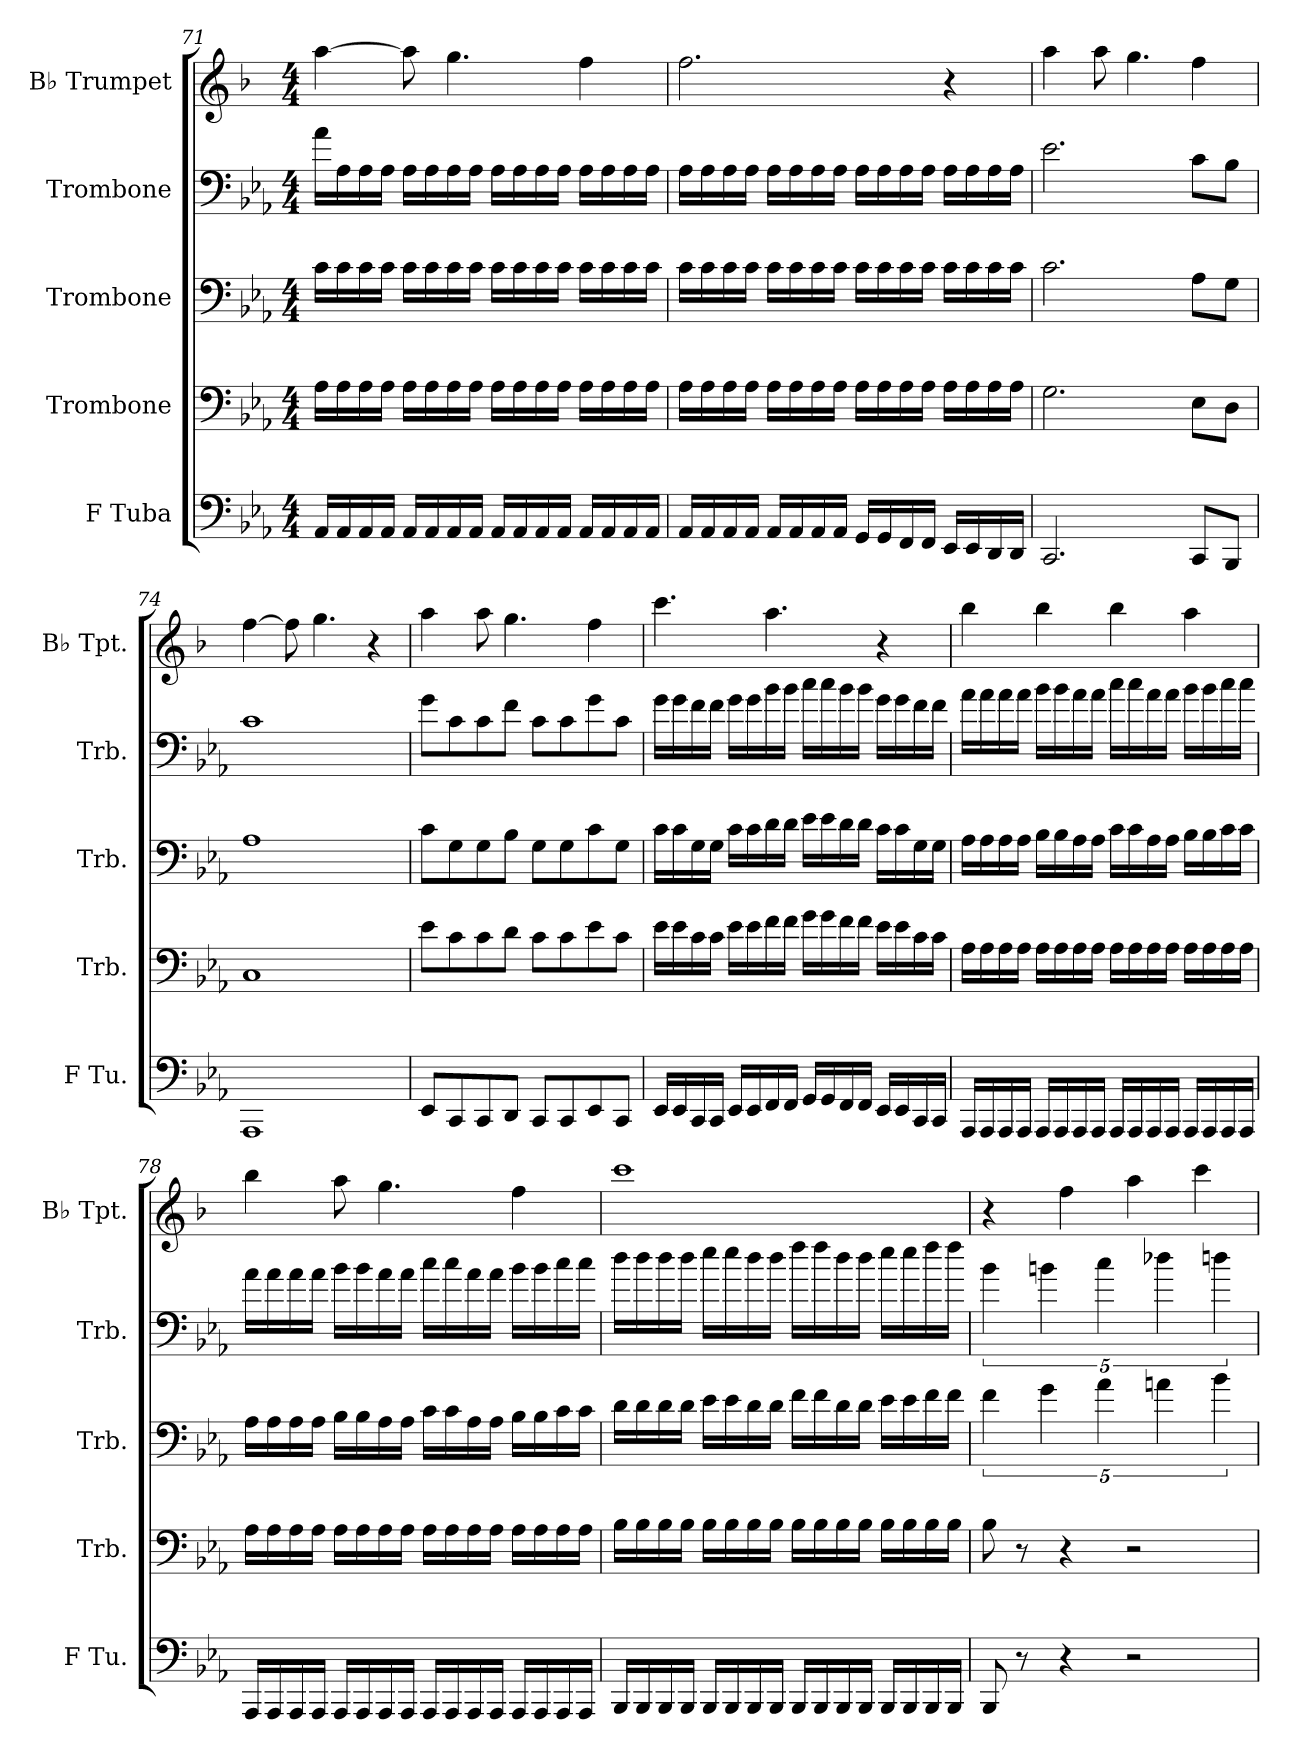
**kern	**kern	**kern	**kern	**kern
*part5	*part4	*part3	*part2	*part1
*staff5	*staff4	*staff3	*staff2	*staff1
*I"F Tuba	*I"Trombone	*I"Trombone	*I"Trombone	*I"B♭ Trumpet
*I'F Tu.	*I'Trb.	*I'Trb.	*I'Trb.	*I'B♭ Tpt.
!!LO:PB:g=z
*clefF4	*clefF4	*clefF4	*clefF4	*clefG2
*	*	*	*	*ITrd1c2
*k[b-e-a-]	*k[b-e-a-]	*k[b-e-a-]	*k[b-e-a-]	*k[b-e-a-]
*E-:	*E-:	*E-:	*E-:	*E-:
*M4/4	*M4/4	*M4/4	*M4/4	*M4/4
=71	=71	=71	=71	=71
16AA-/LL	16A-\LL	16c\LL	16a-\LL	[4gg\
16AA-/	16A-\	16c\	16A-\	.
16AA-/	16A-\	16c\	16A-\	.
16AA-/JJ	16A-\JJ	16c\JJ	16A-\JJ	.
16AA-/LL	16A-\LL	16c\LL	16A-\LL	8gg\]
16AA-/	16A-\	16c\	16A-\	.
16AA-/	16A-\	16c\	16A-\	4.ff\
16AA-/JJ	16A-\JJ	16c\JJ	16A-\JJ	.
16AA-/LL	16A-\LL	16c\LL	16A-\LL	.
16AA-/	16A-\	16c\	16A-\	.
16AA-/	16A-\	16c\	16A-\	.
16AA-/JJ	16A-\JJ	16c\JJ	16A-\JJ	.
16AA-/LL	16A-\LL	16c\LL	16A-\LL	4ee-\
16AA-/	16A-\	16c\	16A-\	.
16AA-/	16A-\	16c\	16A-\	.
16AA-/JJ	16A-\JJ	16c\JJ	16A-\JJ	.
!!LO:PB:g=z
=72	=72	=72	=72	=72
16AA-/LL	16A-\LL	16c\LL	16A-\LL	2.ee-\
16AA-/	16A-\	16c\	16A-\	.
16AA-/	16A-\	16c\	16A-\	.
16AA-/JJ	16A-\JJ	16c\JJ	16A-\JJ	.
16AA-/LL	16A-\LL	16c\LL	16A-\LL	.
16AA-/	16A-\	16c\	16A-\	.
16AA-/	16A-\	16c\	16A-\	.
16AA-/JJ	16A-\JJ	16c\JJ	16A-\JJ	.
16GG/LL	16A-\LL	16c\LL	16A-\LL	.
16GG/	16A-\	16c\	16A-\	.
16FF/	16A-\	16c\	16A-\	.
16FF/JJ	16A-\JJ	16c\JJ	16A-\JJ	.
16EE-/LL	16A-\LL	16c\LL	16A-\LL	4r
16EE-/	16A-\	16c\	16A-\	.
16DD/	16A-\	16c\	16A-\	.
16DD/JJ	16A-\JJ	16c\JJ	16A-\JJ	.
=73	=73	=73	=73	=73
2.CC/	2.G\	2.c\	2.e-\	4gg\
.	.	.	.	8gg\
.	.	.	.	4.ff\
8CC/L	8E-\L	8A-\L	8c\L	4ee-\
8BBB-/J	8D\J	8G\J	8B-\J	.
!!LO:PB:g=z
=74	=74	=74	=74	=74
1AAA-	1C	1A-	1c	[4ee-\
.	.	.	.	8ee-\]
.	.	.	.	4.ff\
.	.	.	.	4r
=75	=75	=75	=75	=75
8EE-/L	8e-\L	8c\L	8g\L	4gg\
8CC/	8c\	8G\	8c\	.
8CC/	8c\	8G\	8c\	8gg\
8DD/J	8d\J	8B-\J	8f\J	4.ff\
8CC/L	8c\L	8G\L	8c\L	.
8CC/	8c\	8G\	8c\	.
8EE-/	8e-\	8c\	8g\	4ee-\
8CC/J	8c\J	8G\J	8c\J	.
=76	=76	=76	=76	=76
16EE-/LL	16e-\LL	16c\LL	16g\LL	4.bb-\
16EE-/	16e-\	16c\	16g\	.
16CC/	16c\	16G\	16f\	.
16CC/JJ	16c\JJ	16G\JJ	16f\JJ	.
16EE-/LL	16e-\LL	16c\LL	16g\LL	.
16EE-/	16e-\	16c\	16g\	.
16FF/	16f\	16d\	16b-\	4.gg\
16FF/JJ	16f\JJ	16d\JJ	16b-\JJ	.
16GG/LL	16g\LL	16e-\LL	16cc\LL	.
16GG/	16g\	16e-\	16cc\	.
16FF/	16f\	16d\	16b-\	.
16FF/JJ	16f\JJ	16d\JJ	16b-\JJ	.
16EE-/LL	16e-\LL	16c\LL	16g\LL	4r
16EE-/	16e-\	16c\	16g\	.
16CC/	16c\	16G\	16f\	.
16CC/JJ	16c\JJ	16G\JJ	16f\JJ	.
=77	=77	=77	=77	=77
16AAA-/LL	16A-\LL	16A-\LL	16a-\LL	4aa-\
16AAA-/	16A-\	16A-\	16a-\	.
16AAA-/	16A-\	16A-\	16a-\	.
16AAA-/JJ	16A-\JJ	16A-\JJ	16a-\JJ	.
16AAA-/LL	16A-\LL	16B-\LL	16b-\LL	4aa-\
16AAA-/	16A-\	16B-\	16b-\	.
16AAA-/	16A-\	16A-\	16a-\	.
16AAA-/JJ	16A-\JJ	16A-\JJ	16a-\JJ	.
16AAA-/LL	16A-\LL	16c\LL	16cc\LL	4aa-\
16AAA-/	16A-\	16c\	16cc\	.
16AAA-/	16A-\	16A-\	16a-\	.
16AAA-/JJ	16A-\JJ	16A-\JJ	16a-\JJ	.
16AAA-/LL	16A-\LL	16B-\LL	16b-\LL	4gg\
16AAA-/	16A-\	16B-\	16b-\	.
16AAA-/	16A-\	16c\	16cc\	.
16AAA-/JJ	16A-\JJ	16c\JJ	16cc\JJ	.
!!LO:LB:g=z
=78	=78	=78	=78	=78
16AAA-/LL	16A-\LL	16A-\LL	16a-\LL	4aa-\
16AAA-/	16A-\	16A-\	16a-\	.
16AAA-/	16A-\	16A-\	16a-\	.
16AAA-/JJ	16A-\JJ	16A-\JJ	16a-\JJ	.
16AAA-/LL	16A-\LL	16B-\LL	16b-\LL	8gg\
16AAA-/	16A-\	16B-\	16b-\	.
16AAA-/	16A-\	16A-\	16a-\	4.ff\
16AAA-/JJ	16A-\JJ	16A-\JJ	16a-\JJ	.
16AAA-/LL	16A-\LL	16c\LL	16cc\LL	.
16AAA-/	16A-\	16c\	16cc\	.
16AAA-/	16A-\	16A-\	16a-\	.
16AAA-/JJ	16A-\JJ	16A-\JJ	16a-\JJ	.
16AAA-/LL	16A-\LL	16B-\LL	16b-\LL	4ee-\
16AAA-/	16A-\	16B-\	16b-\	.
16AAA-/	16A-\	16c\	16cc\	.
16AAA-/JJ	16A-\JJ	16c\JJ	16cc\JJ	.
=79	=79	=79	=79	=79
16BBB-/LL	16B-\LL	16d\LL	16dd\LL	1bb-
16BBB-/	16B-\	16d\	16dd\	.
16BBB-/	16B-\	16d\	16dd\	.
16BBB-/JJ	16B-\JJ	16d\JJ	16dd\JJ	.
16BBB-/LL	16B-\LL	16e-\LL	16ee-\LL	.
16BBB-/	16B-\	16e-\	16ee-\	.
16BBB-/	16B-\	16d\	16dd\	.
16BBB-/JJ	16B-\JJ	16d\JJ	16dd\JJ	.
16BBB-/LL	16B-\LL	16f\LL	16ff\LL	.
16BBB-/	16B-\	16f\	16ff\	.
16BBB-/	16B-\	16d\	16dd\	.
16BBB-/JJ	16B-\JJ	16d\JJ	16dd\JJ	.
16BBB-/LL	16B-\LL	16e-\LL	16ee-\LL	.
16BBB-/	16B-\	16e-\	16ee-\	.
16BBB-/	16B-\	16f\	16ff\	.
16BBB-/JJ	16B-\JJ	16f\JJ	16ff\JJ	.
!!LO:PB:g=z
=80	=80	=80	=80	=80
8BBB-/	8B-\	5f\	5b-\	4r
8r	8r	.	.	.
.	.	5g\	5bn\	.
4r	4r	.	.	4ee-\
.	.	5a-\	5cc\	.
2r	2r	.	.	4gg\
.	.	5an\	5dd-X\	.
.	.	.	.	4bb-\
.	.	5b-\	5ddn\	.
=	=	=	=	=
*-	*-	*-	*-	*-
